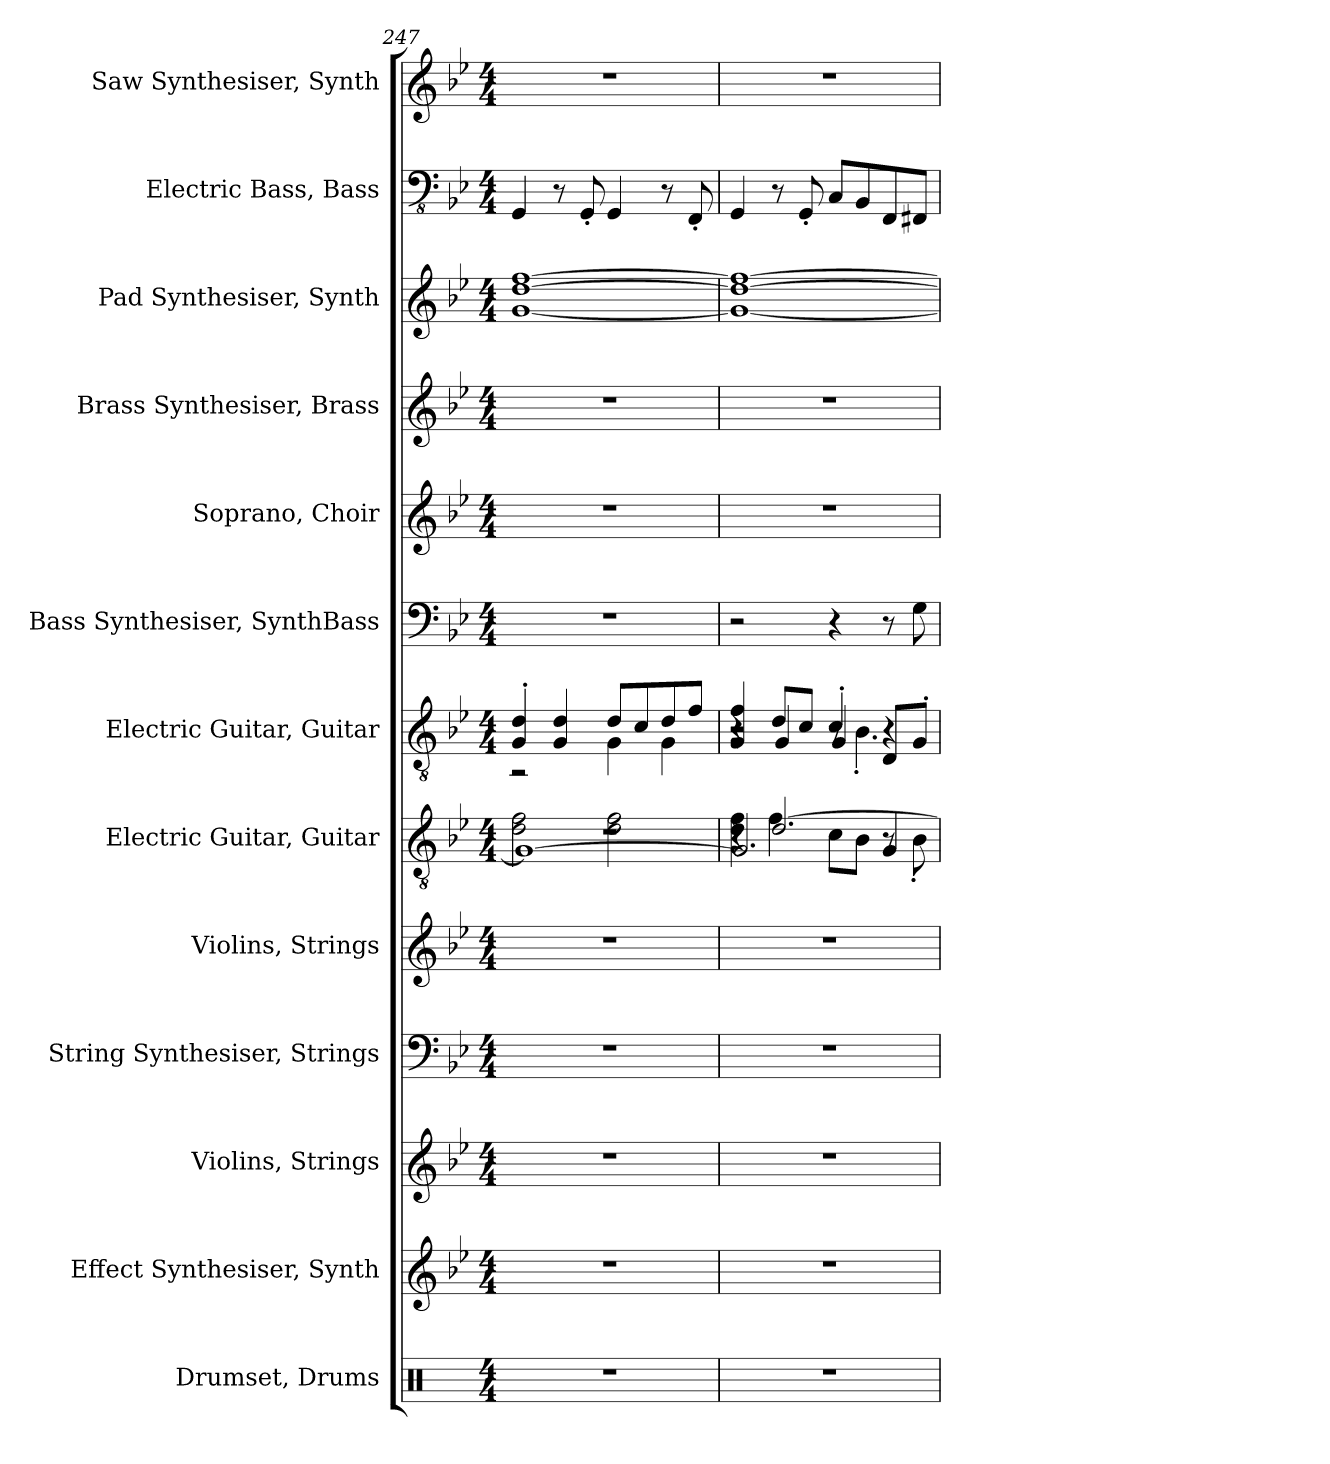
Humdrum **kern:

**kern	**kern	**kern	**kern	**kern	**kern	**kern	**kern	**kern	**kern	**kern	**kern	**kern
*part13	*part12	*part11	*part10	*part9	*part8	*part7	*part6	*part5	*part4	*part3	*part2	*part1
*staff13	*staff12	*staff11	*staff10	*staff9	*staff8	*staff7	*staff6	*staff5	*staff4	*staff3	*staff2	*staff1
*I"Drumset, Drums	*I"Effect Synthesiser, Synth	*I"Violins, Strings	*I"String Synthesiser, Strings	*I"Violins, Strings	*I"Electric Guitar, Guitar	*I"Electric Guitar, Guitar	*I"Bass Synthesiser, SynthBass	*I"Soprano, Choir	*I"Brass Synthesiser, Brass	*I"Pad Synthesiser, Synth	*I"Electric Bass, Bass	*I"Saw Synthesiser, Synth
*I'Drs.	*I'Synth.	*I'Vlns.	*I'Synth.	*I'Vlns.	*I'El. Guit.	*I'El. Guit.	*I'Synth.	*I'S.	*I'Synth.	*I'Synth.	*I'El. B.	*I'Synth.
!!LO:PB:g=z
*clefX	*clefG2	*clefG2	*clefF4	*clefG2	*clefGv2	*clefGv2	*clefF4	*clefG2	*clefG2	*clefG2	*clefFv4	*clefG2
*k[]	*k[b-e-]	*k[b-e-]	*k[b-e-]	*k[b-e-]	*k[b-e-]	*k[b-e-]	*k[b-e-]	*k[b-e-]	*k[b-e-]	*k[b-e-]	*k[b-e-]	*k[b-e-]
*M4/4	*M4/4	*M4/4	*M4/4	*M4/4	*M4/4	*M4/4	*M4/4	*M4/4	*M4/4	*M4/4	*M4/4	*M4/4
=247	=247	=247	=247	=247	=247	=247	=247	=247	=247	=247	=247	=247
*	*	*	*	*	*^	*^	*	*	*	*	*	*
*	*	*	*	*	*	*^	*	*	*	*	*	*	*	*
1r	1r	1r	1r	1r	1r	2d\ 2f\	1G_	4G/' 4d/'	2r	1r	1r	1r	[1g [1dd [1ff	4GGG/	1r
.	.	.	.	.	.	.	.	4G/ 4d/	.	.	.	.	.	8r	.
.	.	.	.	.	.	.	.	.	.	.	.	.	.	8GGG'/	.
.	.	.	.	.	.	2d\ 2f\	.	8d/L	4G\	.	.	.	.	4GGG/	.
.	.	.	.	.	.	.	.	8c/	.	.	.	.	.	.	.
.	.	.	.	.	.	.	.	8d/	4G\	.	.	.	.	8r	.
.	.	.	.	.	.	.	.	8f/J	.	.	.	.	.	8FFF'/	.
=248	=248	=248	=248	=248	=248	=248	=248	=248	=248	=248	=248	=248	=248	=248	=248
*	*	*	*	*	*	*	*	*	*^	*	*	*	*	*	*
1r	1r	1r	1r	1r	4r	4d\ 4f\	2.G/]	4G/ 4f/	2r	4r	2r	1r	1r	1g_ 1dd_ 1ff_	4GGG/	1r
.	.	.	.	.	[2.d/	4f\	.	8d/L	.	4G/	.	.	.	.	8r	.
.	.	.	.	.	.	.	.	8c/J	.	.	.	.	.	.	8GGG'/	.
.	.	.	.	.	.	8c\L	.	4c'/	8r	4G/	4r	.	.	.	8CC/L	.
.	.	.	.	.	.	8B-\J	.	.	4.B-'\	.	.	.	.	.	8BBB-/	.
.	.	.	.	.	.	8r	4G/	8D/L	.	4r	8r	.	.	.	8FFF/	.
.	.	.	.	.	.	8B-'\	.	8G'/J	.	.	8G\	.	.	.	8FFF#X/J	.
*	*	*	*	*	*v	*v	*v	*	*	*	*	*	*	*	*	*
*	*	*	*	*	*	*v	*v	*v	*	*	*	*	*	*
=	=	=	=	=	=	=	=	=	=	=	=	=
*-	*-	*-	*-	*-	*-	*-	*-	*-	*-	*-	*-	*-
